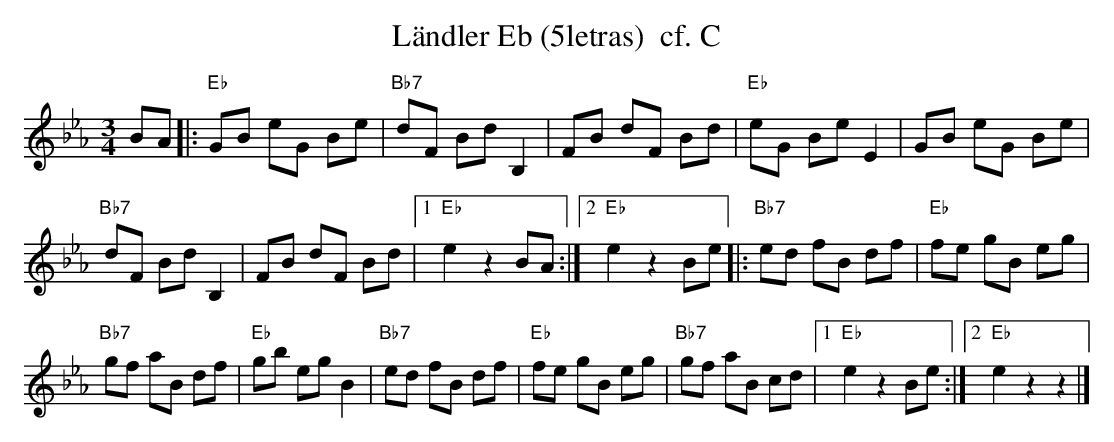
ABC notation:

X:1
T:L\"andler Eb (5letras)  cf. C
M:3/4
L:1/8
K:Ebmaj%%MIDI gchordon
BA |: "Eb"GB eG Be | "Bb7"dF BdB,2 | FB dF Bd | "Eb"eG BeE2 | GB eG Be |
"Bb7"dF BdB,2 | FB dF Bd |1 "Eb"e2z2BA :|2 "Eb"e2z2Be |: "Bb7"ed fB df | "Eb"fe gB eg |
"Bb7"gf aB df | "Eb"gb egB2 | "Bb7"ed fB df | "Eb"fe gB eg | "Bb7"gf aB cd |1 "Eb"e2z2Be :|2 "Eb"e2z2z2 |]
